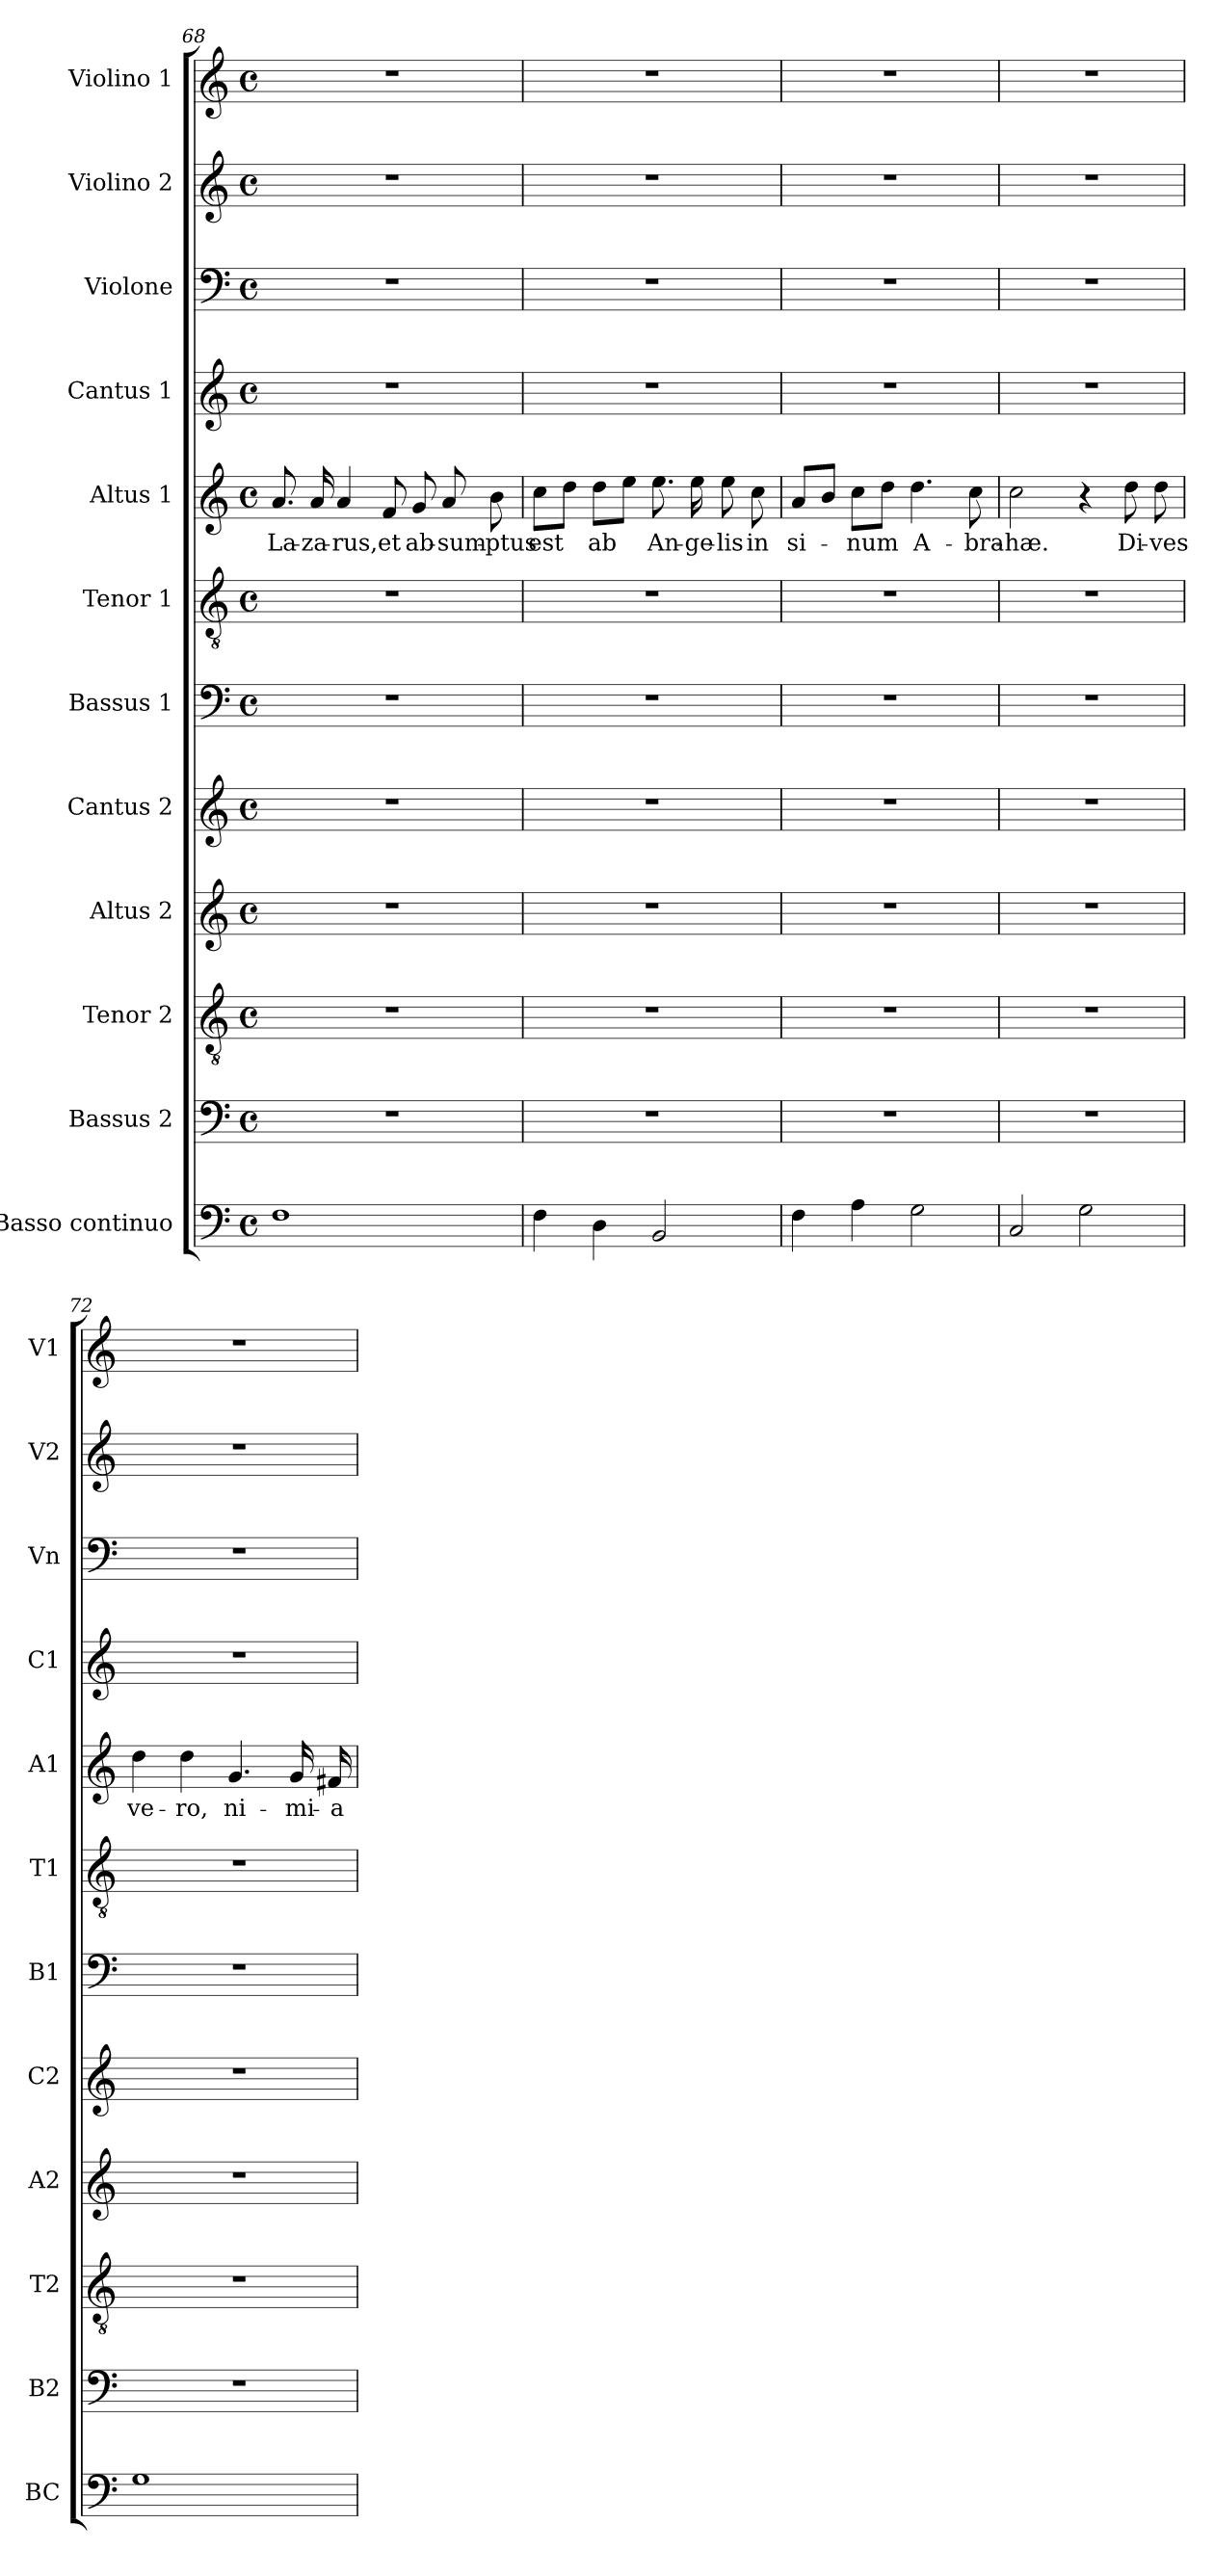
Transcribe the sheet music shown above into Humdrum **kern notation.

**kern	**kern	**kern	**kern	**kern	**kern	**kern	**kern	**text	**kern	**kern	**kern	**kern
*part12	*part11	*part10	*part9	*part8	*part7	*part6	*part5	*part5	*part4	*part3	*part2	*part1
*staff12	*staff11	*staff10	*staff9	*staff8	*staff7	*staff6	*staff5	*staff5	*staff4	*staff3	*staff2	*staff1
*I"Basso continuo	*I"Bassus 2	*I"Tenor 2	*I"Altus 2	*I"Cantus 2	*I"Bassus 1	*I"Tenor 1	*I"Altus 1	*	*I"Cantus 1	*I"Violone	*I"Violino 2	*I"Violino 1
*I'BC	*I'B2	*I'T2	*I'A2	*I'C2	*I'B1	*I'T1	*I'A1	*	*I'C1	*I'Vn	*I'V2	*I'V1
*clefF4	*clefF4	*clefGv2	*clefG2	*clefG2	*clefF4	*clefGv2	*clefG2	*	*clefG2	*clefF4	*clefG2	*clefG2
*ITrd7c12	*	*	*	*	*	*	*	*	*	*ITrd7c12	*	*
*k[]	*k[]	*k[]	*k[]	*k[]	*k[]	*k[]	*k[]	*	*k[]	*k[]	*k[]	*k[]
*C:	*C:	*C:	*C:	*C:	*C:	*C:	*C:	*	*C:	*C:	*C:	*C:
*M4/4	*M4/4	*M4/4	*M4/4	*M4/4	*M4/4	*M4/4	*M4/4	*	*M4/4	*M4/4	*M4/4	*M4/4
*met(c)	*met(c)	*met(c)	*met(c)	*met(c)	*met(c)	*met(c)	*met(c)	*	*met(c)	*met(c)	*met(c)	*met(c)
=68	=68	=68	=68	=68	=68	=68	=68	=68	=68	=68	=68	=68
!	!	!	!	!	!	!	!	!LO:LY:b	!	!	!	!
1FF	1r	1r	1r	1r	1r	1r	8.a/	La-	1r	1r	1r	1r
!	!	!	!	!	!	!	!	!LO:LY:b	!	!	!	!
.	.	.	.	.	.	.	16a/	-za-	.	.	.	.
!	!	!	!	!	!	!	!	!LO:LY:b	!	!	!	!
.	.	.	.	.	.	.	4a/	-rus,	.	.	.	.
!	!	!	!	!	!	!	!	!LO:LY:b	!	!	!	!
.	.	.	.	.	.	.	8f/	et	.	.	.	.
!	!	!	!	!	!	!	!	!LO:LY:b	!	!	!	!
.	.	.	.	.	.	.	8g/	ab-	.	.	.	.
!	!	!	!	!	!	!	!	!LO:LY:b	!	!	!	!
.	.	.	.	.	.	.	8a/	-sum-	.	.	.	.
!	!	!	!	!	!	!	!	!LO:LY:b	!	!	!	!
.	.	.	.	.	.	.	8b\	-ptus	.	.	.	.
=69	=69	=69	=69	=69	=69	=69	=69	=69	=69	=69	=69	=69
!	!	!	!	!	!	!	!	!LO:LY:b	!	!	!	!
4FF\	1r	1r	1r	1r	1r	1r	8cc\L	est	1r	1r	1r	1r
.	.	.	.	.	.	.	8dd\J	.	.	.	.	.
!	!	!	!	!	!	!	!	!LO:LY:b	!	!	!	!
4DD\	.	.	.	.	.	.	8dd\L	ab	.	.	.	.
.	.	.	.	.	.	.	8ee\J	.	.	.	.	.
!	!	!	!	!	!	!	!	!LO:LY:b	!	!	!	!
2BBB/	.	.	.	.	.	.	8.ee\	An-	.	.	.	.
!	!	!	!	!	!	!	!	!LO:LY:b	!	!	!	!
.	.	.	.	.	.	.	16ee\	-ge-	.	.	.	.
!	!	!	!	!	!	!	!	!LO:LY:b	!	!	!	!
.	.	.	.	.	.	.	8ee\	-lis	.	.	.	.
!	!	!	!	!	!	!	!	!LO:LY:b	!	!	!	!
.	.	.	.	.	.	.	8cc\	in	.	.	.	.
!!LO:LB:g=z
=70	=70	=70	=70	=70	=70	=70	=70	=70	=70	=70	=70	=70
!	!	!	!	!	!	!	!	!LO:LY:b	!	!	!	!
4FF\	1r	1r	1r	1r	1r	1r	8a/L	si-	1r	1r	1r	1r
.	.	.	.	.	.	.	8b/J	.	.	.	.	.
!	!	!	!	!	!	!	!	!LO:LY:b	!	!	!	!
4AA\	.	.	.	.	.	.	8cc\L	-num	.	.	.	.
.	.	.	.	.	.	.	8dd\J	.	.	.	.	.
!	!	!	!	!	!	!	!	!LO:LY:b	!	!	!	!
2GG\	.	.	.	.	.	.	4.dd\	A-	.	.	.	.
!	!	!	!	!	!	!	!	!LO:LY:b	!	!	!	!
.	.	.	.	.	.	.	8cc\	-bra-	.	.	.	.
=71	=71	=71	=71	=71	=71	=71	=71	=71	=71	=71	=71	=71
!	!	!	!	!	!	!	!	!LO:LY:b	!	!	!	!
2CC/	1r	1r	1r	1r	1r	1r	2cc\	-hæ.	1r	1r	1r	1r
2GG\	.	.	.	.	.	.	4r	.	.	.	.	.
!	!	!	!	!	!	!	!	!LO:LY:b	!	!	!	!
.	.	.	.	.	.	.	8dd\	Di-	.	.	.	.
!	!	!	!	!	!	!	!	!LO:LY:b	!	!	!	!
.	.	.	.	.	.	.	8dd\	-ves	.	.	.	.
=72	=72	=72	=72	=72	=72	=72	=72	=72	=72	=72	=72	=72
!	!	!	!	!	!	!	!	!LO:LY:b	!	!	!	!
1GG	1r	1r	1r	1r	1r	1r	4dd\	ve-	1r	1r	1r	1r
!	!	!	!	!	!	!	!	!LO:LY:b	!	!	!	!
.	.	.	.	.	.	.	4dd\	-ro,	.	.	.	.
!	!	!	!	!	!	!	!	!LO:LY:b	!	!	!	!
.	.	.	.	.	.	.	4.g/	ni-	.	.	.	.
!	!	!	!	!	!	!	!	!LO:LY:b	!	!	!	!
.	.	.	.	.	.	.	16g/	-mi-	.	.	.	.
!	!	!	!	!	!	!	!	!LO:LY:b	!	!	!	!
.	.	.	.	.	.	.	16f#X/	-a	.	.	.	.
=	=	=	=	=	=	=	=	=	=	=	=	=
*-	*-	*-	*-	*-	*-	*-	*-	*-	*-	*-	*-	*-
